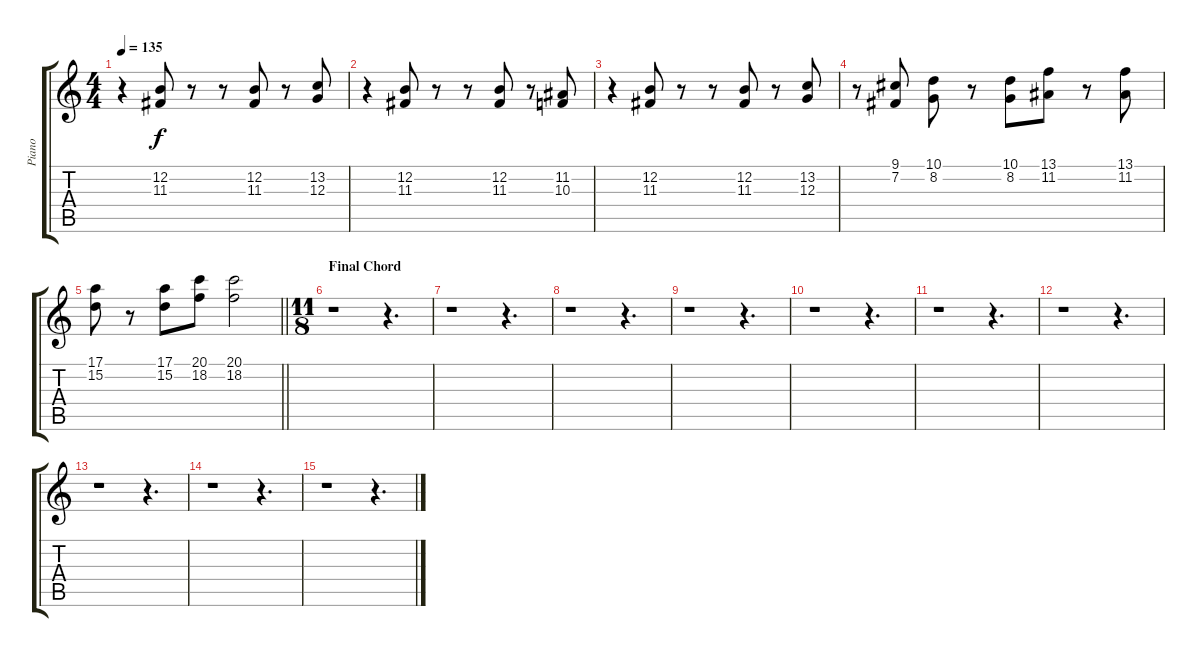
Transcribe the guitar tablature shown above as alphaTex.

\track ("Piano" "Piano") {instrument acousticgrandpiano}
\staff {score tabs}
\tuning (E4 B3 G3 D3 A2 E2) {hide}
\ts (4 4)
\tempo 135
\clef g2
\ks c
r.4{dy mf} (12.2 11.3).8{dy f} r.8 r.8 (12.2 11.3).8 r.8 (13.2 12.3).8 |
r.4 (12.2 11.3).8 r.8 r.8 (12.2 11.3).8 r.8 (11.2 10.3).8 |
r.4 (12.2 11.3).8 r.8 r.8 (12.2 11.3).8 r.8 (13.2 12.3).8 |
r.8 (9.1 7.2).8 (10.1 8.2).8 r.8 (10.1 8.2).8 (13.1 11.2).8 r.8 (13.1 11.2).8 |
\barLineRight lightlight
(17.1 15.2).8 r.8 (17.1 15.2).8 (20.1 18.2).8 (20.1 18.2).2 |
\ts (11 8)
\section ("" "Final Chord")
r.1 r.4{d} |
r.1 r.4{d} |
r.1 r.4{d} |
r.1 r.4{d} |
r.1 r.4{d} |
r.1 r.4{d} |
r.1 r.4{d} |
r.1 r.4{d} |
r.1 r.4{d} |
r.1 r.4{d}
